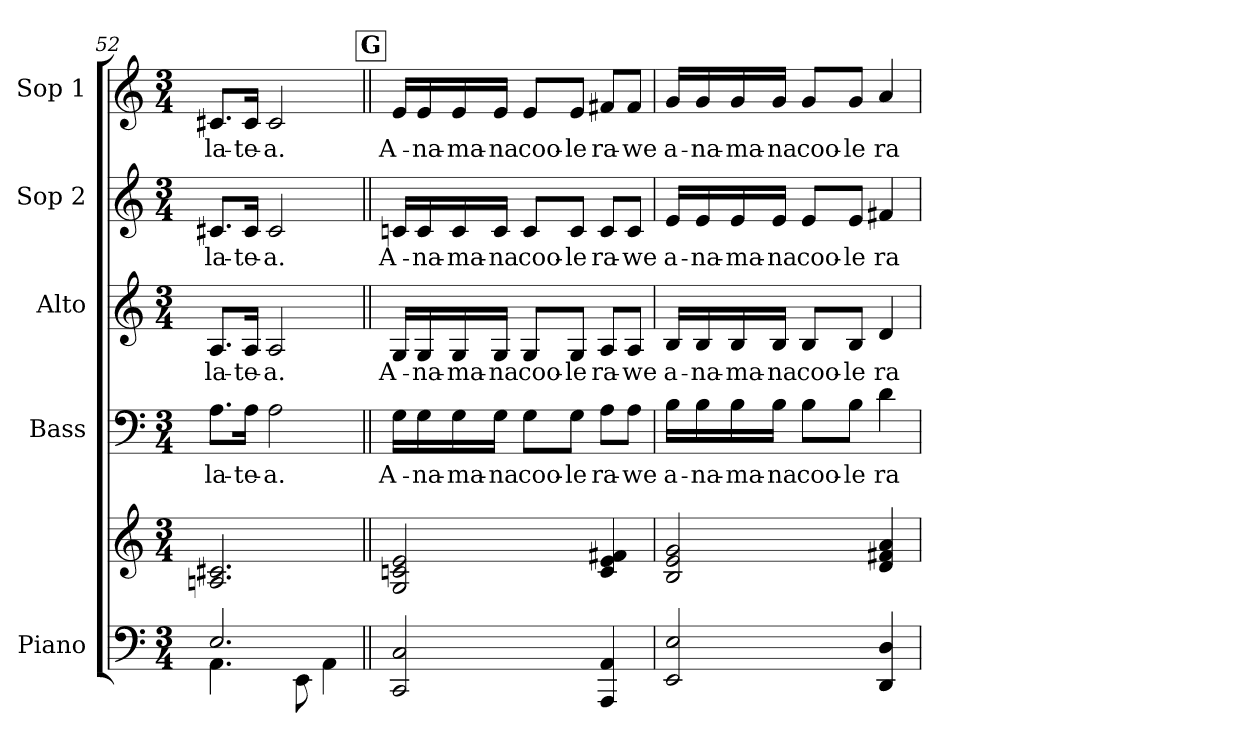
**kern	**kern	**kern	**text	**kern	**text	**kern	**text	**kern	**text
*part5	*part5	*part4	*part4	*part3	*part3	*part2	*part2	*part1	*part1
*staff6	*staff5	*staff4	*staff4	*staff3	*staff3	*staff2	*staff2	*staff1	*staff1
*I"Piano	*	*I"Bass	*	*I"Alto	*	*I"Sop 2	*	*I"Sop 1	*
*I'Pno.	*	*I'B.	*	*I'A.	*	*I'S.2	*	*I'S.1	*
*clefF4	*clefG2	*clefF4	*	*clefG2	*	*clefG2	*	*clefG2	*
*k[]	*k[]	*k[]	*	*k[]	*	*k[]	*	*k[]	*
*M3/4	*M3/4	*M3/4	*	*M3/4	*	*M3/4	*	*M3/4	*
=52	=52	=52	=52	=52	=52	=52	=52	=52	=52
*^	*	*	*	*	*	*	*	*	*
2.E/	4.AA\	2.An/ 2.c#X/	8.A\L	la-	8.A/L	la-	8.c#X/L	la-	8.c#X/L	la-
.	.	.	16A\Jk	-te-	16A/Jk	-te-	16c#/Jk	-te-	16c#/Jk	-te-
.	.	.	2A\	-a.	2A/	-a.	2c#/	-a.	2c#/	-a.
.	8EE\	.	.	.	.	.	.	.	.	.
.	4AA\	.	.	.	.	.	.	.	.	.
*v	*v	*	*	*	*	*	*	*	*	*
!!LO:LB:g=z
!!LO:REH:place=s1:a:B:fs=15.4267:t=G
=53||	=53||	=53||	=53||	=53||	=53||	=53||	=53||	=53||	=53||
2CC/ 2C/	2G/ 2cn/ 2e/	16G\LL	A-	16G/LL	A-	16cn/LL	A-	16e/LL	A-
.	.	16G\	-na-	16G/	-na-	16c/	-na-	16e/	-na-
.	.	16G\	-ma-	16G/	-ma-	16c/	-ma-	16e/	-ma-
.	.	16G\JJ	-na	16G/JJ	-na	16c/JJ	-na	16e/JJ	-na
.	.	8G\L	coo-	8G/L	coo-	8c/L	coo-	8e/L	coo-
.	.	8G\J	-le	8G/J	-le	8c/J	-le	8e/J	-le
4AAA/ 4AA/	4c/ 4e/ 4f#X/	8A\L	ra-	8A/L	ra-	8c/L	ra-	8f#X/L	ra-
.	.	8A\J	-we	8A/J	-we	8c/J	-we	8f#/J	-we
=54	=54	=54	=54	=54	=54	=54	=54	=54	=54
2EE/ 2E/	2B/ 2e/ 2g/	16B\LL	a-	16B/LL	a-	16e/LL	a-	16g/LL	a-
.	.	16B\	-na-	16B/	-na-	16e/	-na-	16g/	-na-
.	.	16B\	-ma-	16B/	-ma-	16e/	-ma-	16g/	-ma-
.	.	16B\JJ	-na	16B/JJ	-na	16e/JJ	-na	16g/JJ	-na
.	.	8B\L	coo-	8B/L	coo-	8e/L	coo-	8g/L	coo-
.	.	8B\J	-le	8B/J	-le	8e/J	-le	8g/J	-le
4DD/ 4D/	4d/ 4f#X/ 4a/	4d\	ra	4d/	ra	4f#X/	ra	4a/	ra
=	=	=	=	=	=	=	=	=	=
*-	*-	*-	*-	*-	*-	*-	*-	*-	*-
